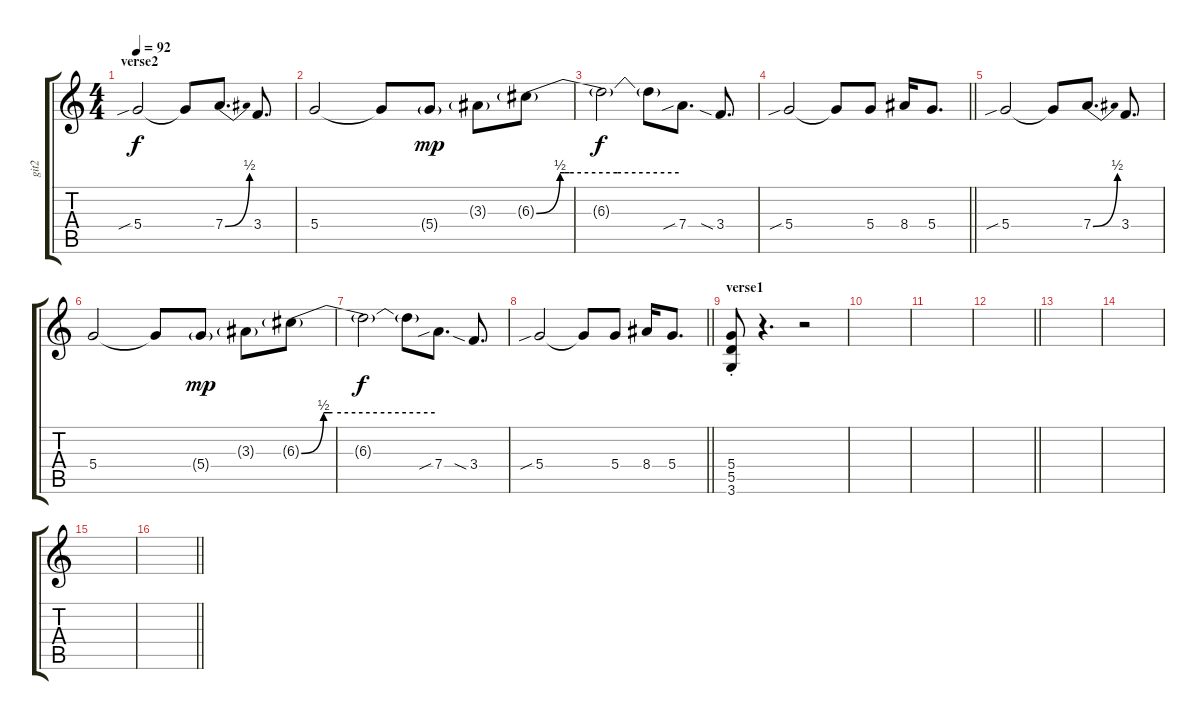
\track ("git2" "git2") {instrument overdrivenguitar}
\staff {score tabs}
\tuning (E4 B3 G3 D3 A2 E2) {hide}
\ts (4 4)
\section ("" "verse2")
\tempo 92
\clef g2
\ks c
5.4{sib}.2{dy f instrument overdrivenguitar} 5.4{t}.8 7.4{be (bend 0 0 60 2)}.8{d} 3.4.8{d} |
5.4.2 5.4{t}.8 5.4{g}.8{dy mp} 3.3{g}.8 6.3{be (custom 0 0 10 2 12 2 14 2 34 2 60 2) g}.8 |
6.3{t}.2{dy f} 6.3{t}.8 7.4{sib}.8{d} 3.4{sia}.8{d} |
\barLineRight lightlight
5.4{sib}.2 5.4{t}.8 5.4.8 8.4.16 5.4.8{d} |
5.4{sib}.2{instrument overdrivenguitar} 5.4{t}.8 7.4{be (bend 0 0 60 2)}.8{d} 3.4.8{d} |
5.4.2 5.4{t}.8 5.4{g}.8{dy mp} 3.3{g}.8 6.3{be (custom 0 0 10 2 12 2 14 2 34 2 60 2) g}.8 |
6.3{t}.2{dy f} 6.3{t}.8 7.4{sib}.8{d} 3.4{sia}.8{d} |
\barLineRight lightlight
5.4{sib}.2 5.4{t}.8 5.4.8 8.4.16 5.4.8{d} |
\section ("" "verse1")
(5.4{st} 5.5 3.6).8{instrument overdrivenguitar} r.4{d} r.2 |
|
|
\barLineRight lightlight
|
|
|
|
\barLineRight lightlight
